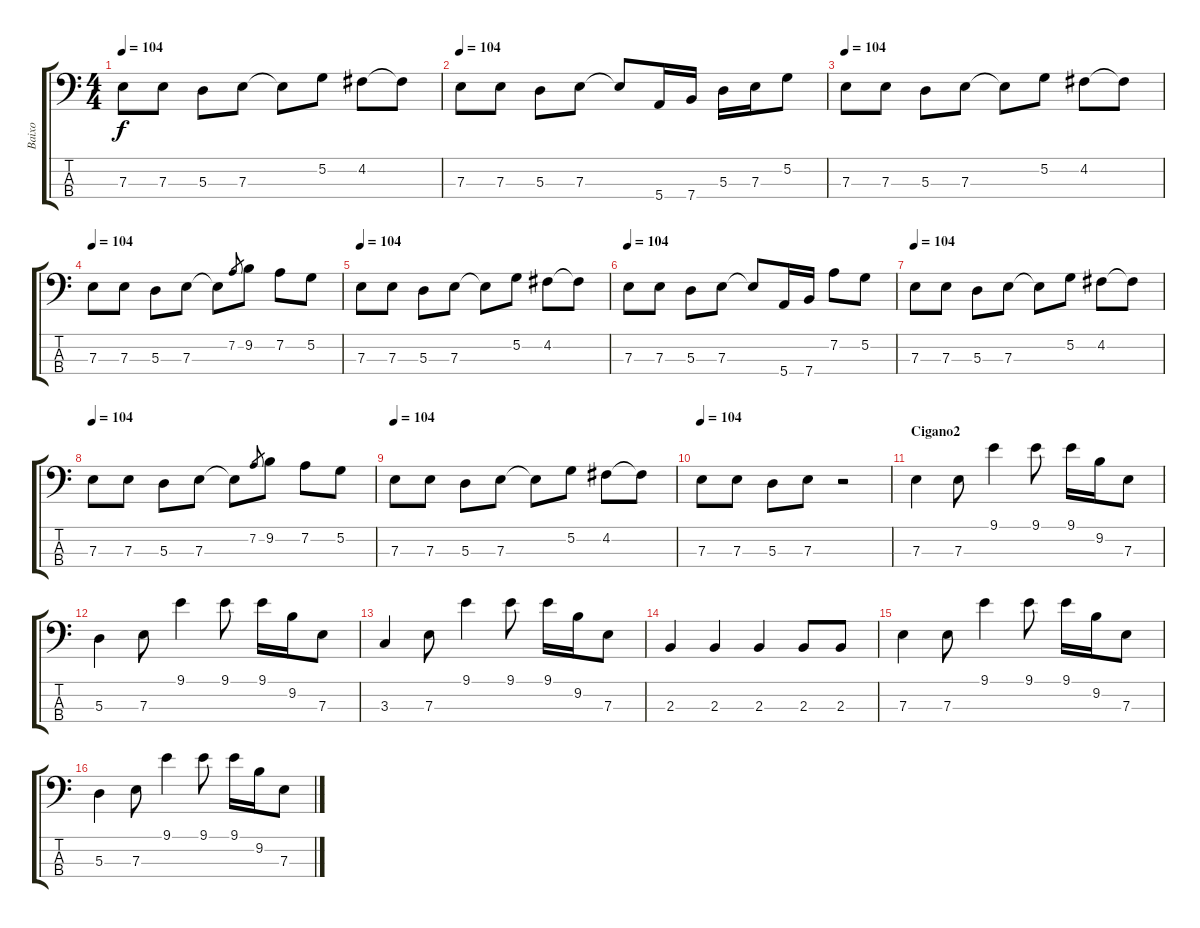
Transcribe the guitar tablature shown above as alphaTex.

\track ("Baixo" "Baixo") {instrument electricbassfinger}
\staff {score tabs}
\tuning (G2 D2 A1 E1) {hide}
\ts (4 4)
\tempo 104
\clef f4
\ks c
7.3.8{dy f} 7.3.8 5.3.8 7.3.8 7.3{t}.8 5.2.8 4.2.8 4.2{t}.8 |
\tempo 104
7.3.8 7.3.8 5.3.8 7.3.8 7.3{t}.8 5.4.16 7.4.16 5.3.16 7.3.16 5.2.8 |
\tempo 104
7.3.8 7.3.8 5.3.8 7.3.8 7.3{t}.8 5.2.8 4.2.8 4.2{t}.8 |
\tempo 104
7.3.8 7.3.8 5.3.8 7.3.8 7.3{t}.8 7.2.8{gr} 9.2.8 7.2.8 5.2.8 |
\tempo 104
7.3.8 7.3.8 5.3.8 7.3.8 7.3{t}.8 5.2.8 4.2.8 4.2{t}.8 |
\tempo 104
7.3.8 7.3.8 5.3.8 7.3.8 7.3{t}.8 5.4.16 7.4.16 7.2.8 5.2.8 |
\tempo 104
7.3.8 7.3.8 5.3.8 7.3.8 7.3{t}.8 5.2.8 4.2.8 4.2{t}.8 |
\tempo 104
7.3.8 7.3.8 5.3.8 7.3.8 7.3{t}.8 7.2.8{gr} 9.2.8 7.2.8 5.2.8 |
\tempo 104
7.3.8 7.3.8 5.3.8 7.3.8 7.3{t}.8 5.2.8 4.2.8 4.2{t}.8 |
\tempo 104
7.3.8 7.3.8 5.3.8 7.3.8 r.2 |
\section ("" "Cigano2")
7.3.4 7.3.8 9.1.4 9.1.8 9.1.16 9.2.16 7.3.8 |
5.3.4 7.3.8 9.1.4 9.1.8 9.1.16 9.2.16 7.3.8 |
3.3.4 7.3.8 9.1.4 9.1.8 9.1.16 9.2.16 7.3.8 |
2.3.4 2.3.4 2.3.4 2.3.8 2.3.8 |
7.3.4 7.3.8 9.1.4 9.1.8 9.1.16 9.2.16 7.3.8 |
5.3.4 7.3.8 9.1.4 9.1.8 9.1.16 9.2.16 7.3.8
